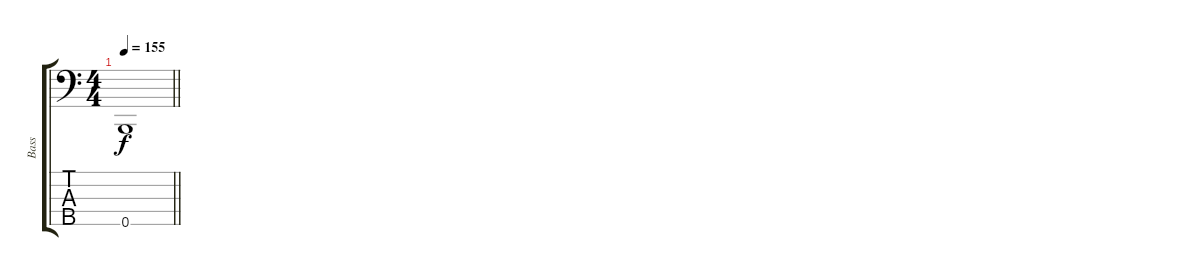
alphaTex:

\track ("Bass" "Bass") {instrument electricbassfinger}
\staff {score tabs}
\tuning (G2 D2 A1 E1 B0) {hide}
\ts (4 4)
\tempo 155
\clef f4
\barLineRight lightlight
\ks c
0.5{t}.1{dy f}
